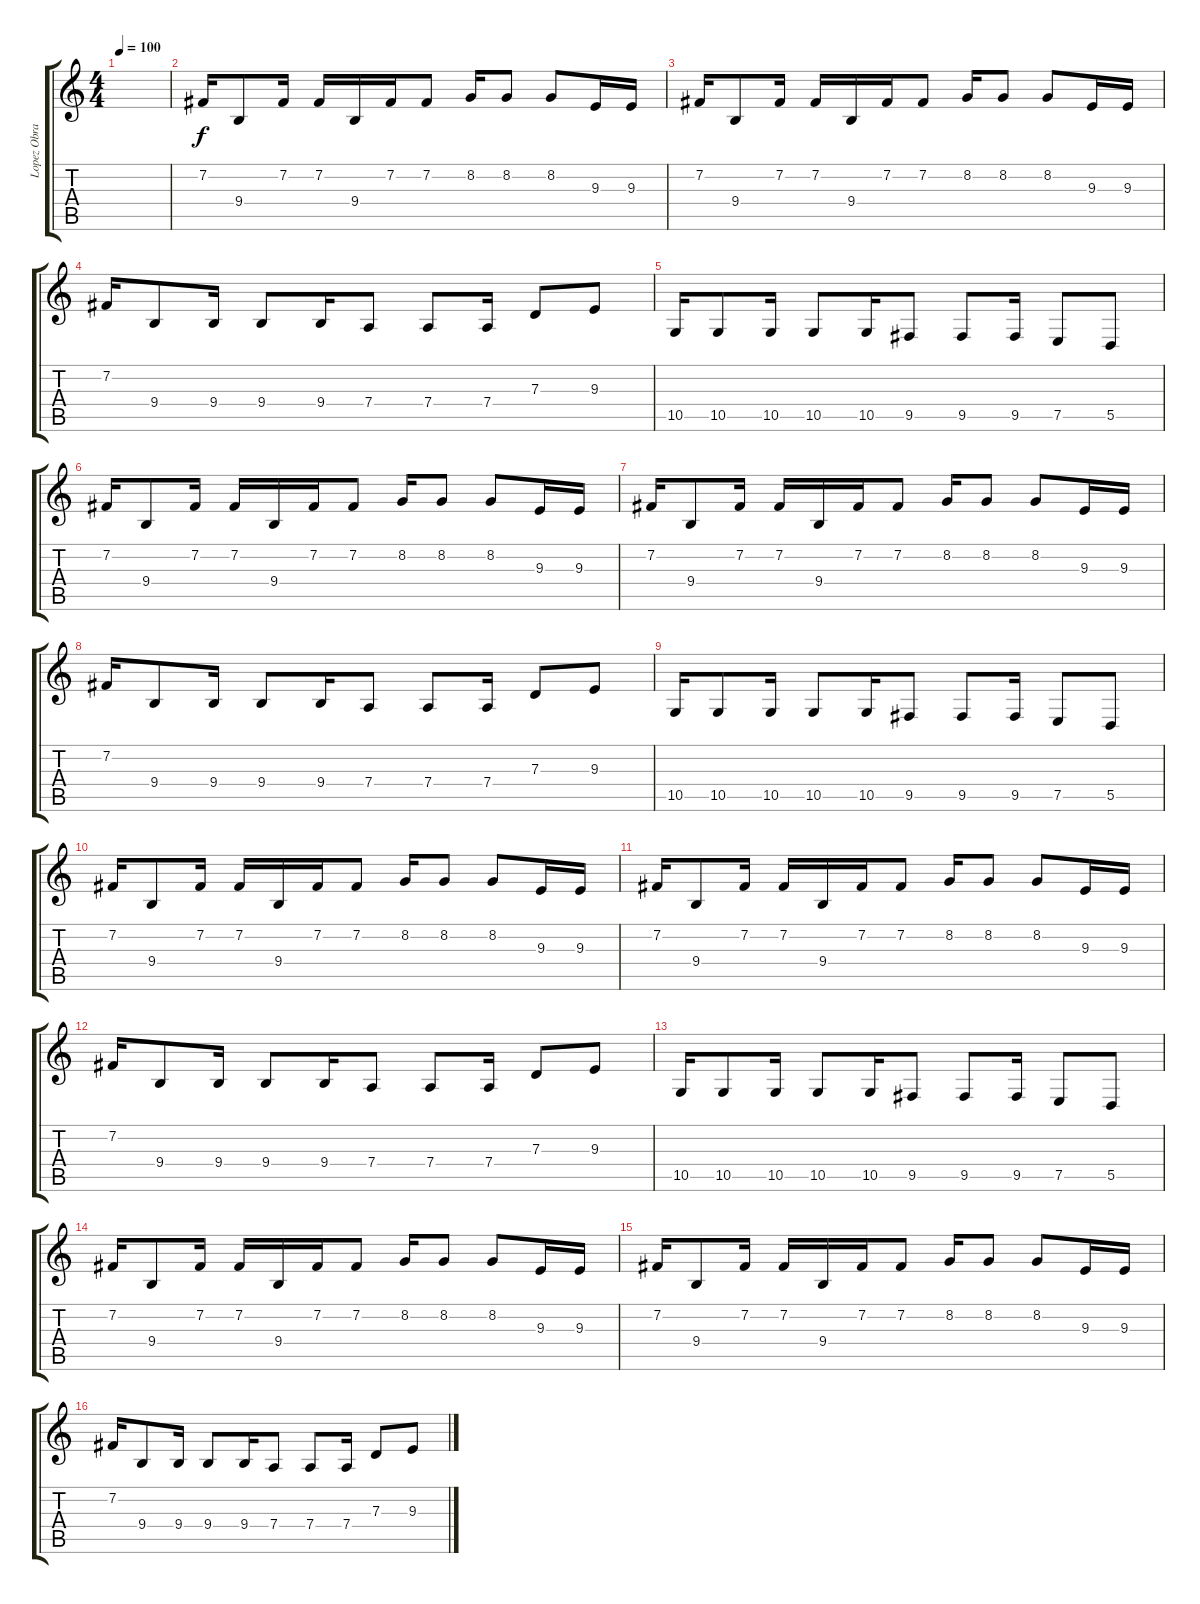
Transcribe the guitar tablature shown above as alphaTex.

\track ("Lopez Obrador" "Lopez Obra") {instrument pad2warm}
\staff {score tabs}
\tuning (E4 B3 G3 D3 A2 E2) {hide}
\ts (4 4)
\tempo 100
\clef g2
\ks c
|
7.2.16{dy f instrument acousticgrandpiano} 9.4.8 7.2.16 7.2.16 9.4.16 7.2.16 7.2.8 8.2.16 8.2.8 8.2.8 9.3.16 9.3.16 |
7.2.16 9.4.8 7.2.16 7.2.16 9.4.16 7.2.16 7.2.8 8.2.16 8.2.8 8.2.8 9.3.16 9.3.16 |
7.2.16 9.4.8 9.4.16 9.4.8 9.4.16 7.4.8 7.4.8 7.4.16 7.3.8 9.3.8 |
10.5.16 10.5.8 10.5.16 10.5.8 10.5.16 9.5.8 9.5.8 9.5.16 7.5.8 5.5.8 |
7.2.16 9.4.8 7.2.16 7.2.16 9.4.16 7.2.16 7.2.8 8.2.16 8.2.8 8.2.8 9.3.16 9.3.16 |
7.2.16 9.4.8 7.2.16 7.2.16 9.4.16 7.2.16 7.2.8 8.2.16 8.2.8 8.2.8 9.3.16 9.3.16 |
7.2.16 9.4.8 9.4.16 9.4.8 9.4.16 7.4.8 7.4.8 7.4.16 7.3.8 9.3.8 |
10.5.16 10.5.8 10.5.16 10.5.8 10.5.16 9.5.8 9.5.8 9.5.16 7.5.8 5.5.8 |
7.2.16{instrument electricguitarjazz} 9.4.8 7.2.16 7.2.16 9.4.16 7.2.16 7.2.8 8.2.16 8.2.8 8.2.8 9.3.16 9.3.16 |
7.2.16 9.4.8 7.2.16 7.2.16 9.4.16 7.2.16 7.2.8 8.2.16 8.2.8 8.2.8 9.3.16 9.3.16 |
7.2.16 9.4.8 9.4.16 9.4.8 9.4.16 7.4.8 7.4.8 7.4.16 7.3.8 9.3.8 |
10.5.16 10.5.8 10.5.16 10.5.8 10.5.16 9.5.8 9.5.8 9.5.16 7.5.8 5.5.8 |
7.2.16 9.4.8 7.2.16 7.2.16 9.4.16 7.2.16 7.2.8 8.2.16 8.2.8 8.2.8 9.3.16 9.3.16 |
7.2.16 9.4.8 7.2.16 7.2.16 9.4.16 7.2.16 7.2.8 8.2.16 8.2.8 8.2.8 9.3.16 9.3.16 |
7.2.16 9.4.8 9.4.16 9.4.8 9.4.16 7.4.8 7.4.8 7.4.16 7.3.8 9.3.8
